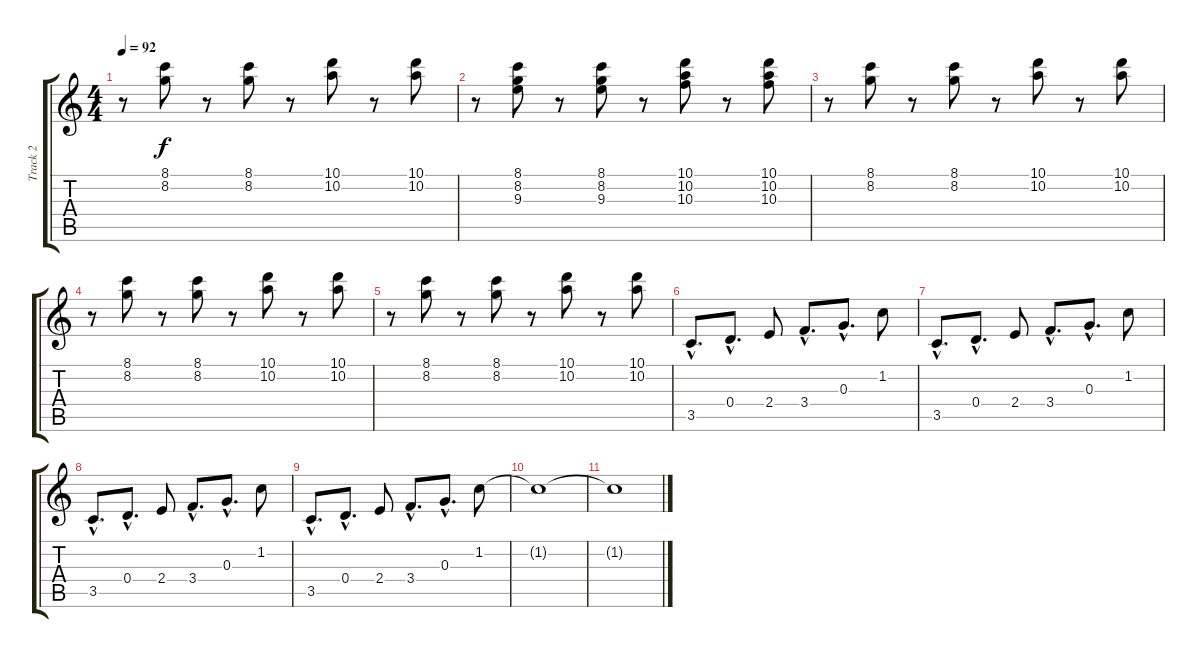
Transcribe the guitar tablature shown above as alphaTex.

\track ("Track 2" "Track 2") {instrument electricguitarclean}
\staff {score tabs}
\tuning (E4 B3 G3 D3 A2 E2) {hide}
\ts (4 4)
\tempo 92
\clef g2
\ks c
r.8{dy f} (8.1 8.2).8 r.8 (8.1 8.2).8 r.8 (10.1 10.2).8 r.8 (10.1 10.2).8 |
r.8 (8.1 8.2 9.3).8 r.8 (8.1 8.2 9.3).8 r.8 (10.1 10.2 10.3).8 r.8 (10.1 10.2 10.3).8 |
r.8 (8.1 8.2).8 r.8 (8.1 8.2).8 r.8 (10.1 10.2).8 r.8 (10.1 10.2).8 |
r.8 (8.1 8.2).8 r.8 (8.1 8.2).8 r.8 (10.1 10.2).8 r.8 (10.1 10.2).8 |
r.8 (8.1 8.2).8 r.8 (8.1 8.2).8 r.8 (10.1 10.2).8 r.8 (10.1 10.2).8 |
3.5{hac}.8{d} 0.4{hac}.8{d} 2.4.8 3.4{hac}.8{d} 0.3{hac}.8{d} 1.2.8 |
3.5{hac}.8{d} 0.4{hac}.8{d} 2.4.8 3.4{hac}.8{d} 0.3{hac}.8{d} 1.2.8 |
3.5{hac}.8{d} 0.4{hac}.8{d} 2.4.8 3.4{hac}.8{d} 0.3{hac}.8{d} 1.2.8 |
3.5{hac}.8{d} 0.4{hac}.8{d} 2.4.8 3.4{hac}.8{d} 0.3{hac}.8{d} 1.2.8 |
1.2{t}.1 |
1.2{t}.1
